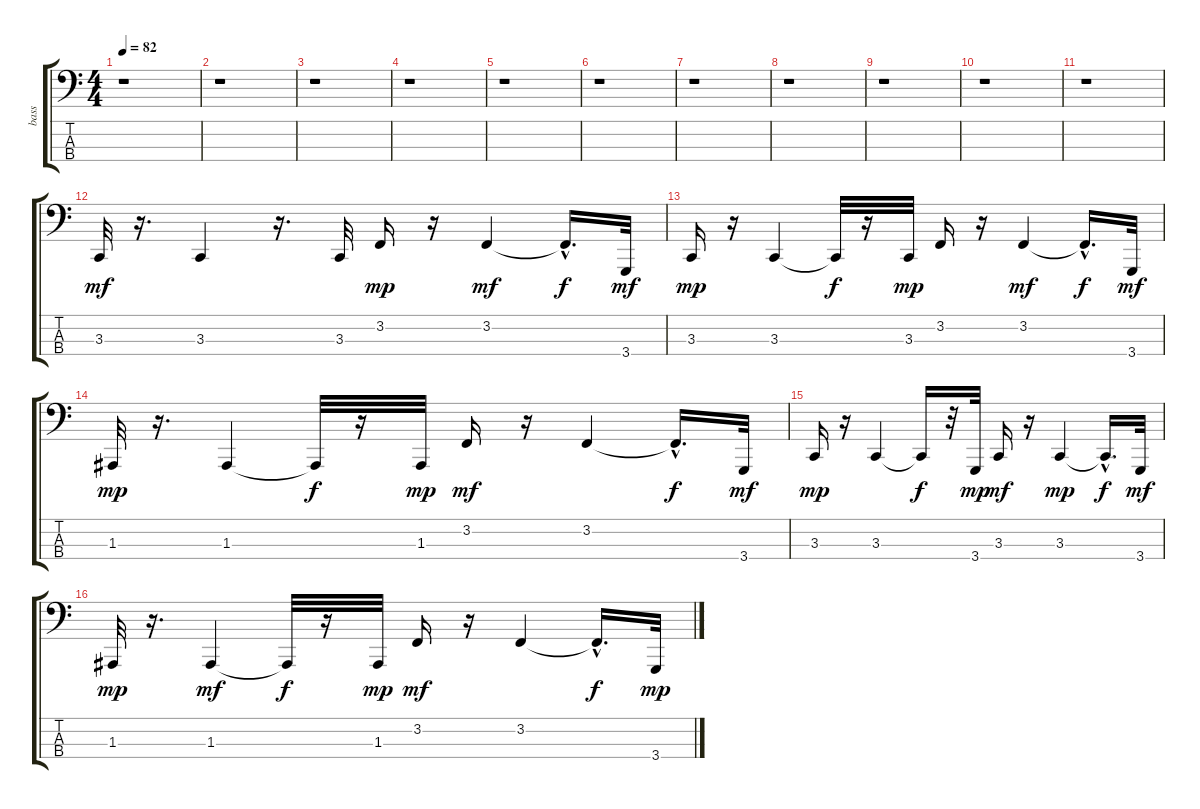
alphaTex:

\track ("bass" "bass") {instrument acousticgrandpiano}
\staff {score tabs}
\tuning (G2 D2 A1 E1) {hide}
\ts (4 4)
\tempo 82
\clef f4
\ks c
r.1{dy mf instrument acousticgrandpiano} |
r.1 |
r.1 |
r.1 |
r.1 |
r.1 |
r.1 |
r.1 |
r.1 |
r.1 |
r.1 |
3.3.32 r.16{d} 3.3.4 r.16{d} 3.3.32 3.2.16{dy mp} r.16 3.2.4{dy mf} 3.2{hac t}.16{d dy f} 3.4.32{dy mf} |
3.3.16{dy mp} r.16 3.3.4 3.3{t}.32{dy f} r.16 3.3.32{dy mp} 3.2.16 r.16 3.2.4{dy mf} 3.2{hac t}.16{d dy f} 3.4.32{dy mf} |
1.3.32{dy mp} r.16{d} 1.3.4 1.3{t}.32{dy f} r.16 1.3.32{dy mp} 3.2.16{dy mf} r.16 3.2.4 3.2{hac t}.16{d dy f} 3.4.32{dy mf} |
3.3.16{dy mp} r.16 3.3.4 3.3{t}.16{dy f} r.32 3.4.32{dy mp} 3.3.16{dy mf} r.16 3.3.4{dy mp} 3.3{hac t}.16{d dy f} 3.4.32{dy mf} |
1.3.32{dy mp} r.16{d} 1.3.4{dy mf} 1.3{t}.32{dy f} r.16 1.3.32{dy mp} 3.2.16{dy mf} r.16 3.2.4 3.2{hac t}.16{d dy f} 3.4.32{dy mp}
